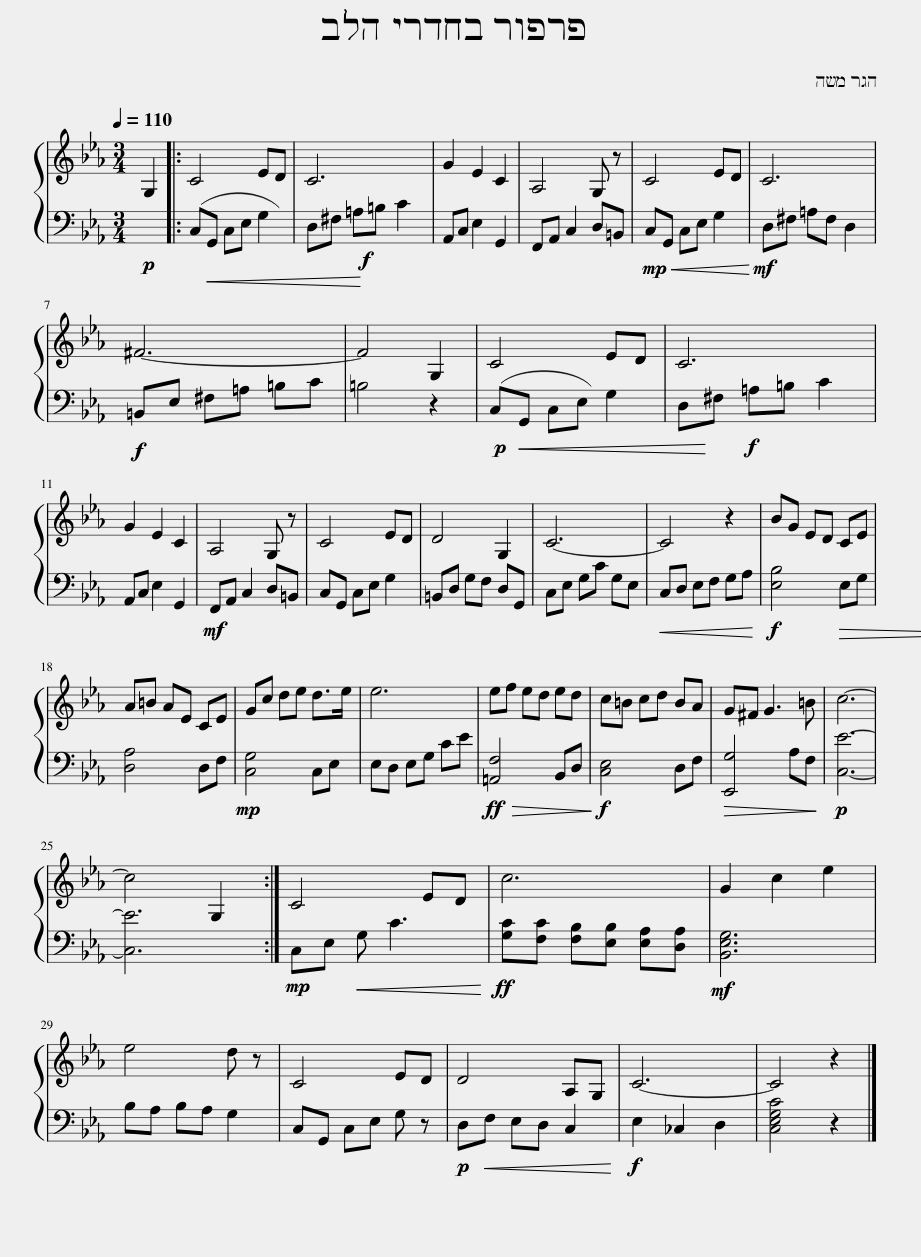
X:1
%%score { 1 | 2 }
L:1/8
Q:1/4=110
M:3/4
I:linebreak $
K:Eb
V:1 treble
V:2 bass
V:1
 G,2 |: C4 ED | C6 | G2 E2 C2 | A,4 G, z | %5
 C4 ED | C6 |$ ^F6- | F4 G,2 | C4 ED | %10
 C6 |$ G2 E2 C2 | A,4 G, z | C4 ED | D4 G,2 | %15
 C6- | C4 z2 | BG ED CE |$ A=B AE CE | Gc de d>e | %20
 e6 | ef ed ed | c=B cd BA | G^F G3 =B | c6- |$ %25
 c4 G,2 :| C4 ED | c6 | G2 c2 e2 |$ e4 d z | %30
 C4 ED | D4 A,G, | C6- | C4 z2 |] %34
V:2
!p! x2 |: (C,!<(!G,,) C,E, G,2!<)! | D,^F,!f! =A,=B, C2 | A,,C, E,2 G,,2 | F,,A,, C,2 D,=B,, | %5
!mp!!<(! C,G,, C,E, G,2!<)! |!mf! D,^F, =A,F, D,2 |$!f! =B,,E, ^F,=A, =B,C | =B,4 z2 |!p! (C,!<(!G,,) C,E, G,2!<)! | %10
 D,^F,!f! =A,=B, C2 |$ A,,C, E,2 G,,2 |!mf! F,,A,, C,2 D,=B,, | C,G,, C,E, G,2 | =B,,D, G,F, D,G,, | %15
 C,E, G,C G,E, |!<(! C,D, E,F, G,A,!<)! |!f! [E,B,]4!>(! E,G,!>)! |$ [D,A,]4 D,F, |!mp! [C,G,]4 C,E, | %20
 E,D, E,G, CE |!ff!!>(! [=A,,F,]4 B,,D,!>)! |!f! [C,E,]4 D,F, |!>(! [E,,G,]4 A,F,!>)! |!p! [C,E]6- |$ %25
 [C,E]6 :|!mp! C,E,!<(! G, C3!<)! |!ff! [G,C][F,C] [F,B,][E,B,] [E,A,][D,A,] |!mf! [B,,E,G,]6 |$ B,A, B,A, G,2 | %30
 C,G,, C,E, G, z |!p! D,!<(!F, E,D, C,2!<)! |!f! E,2 _C,2 D,2 | [C,E,G,C]4 z2 |] %34
